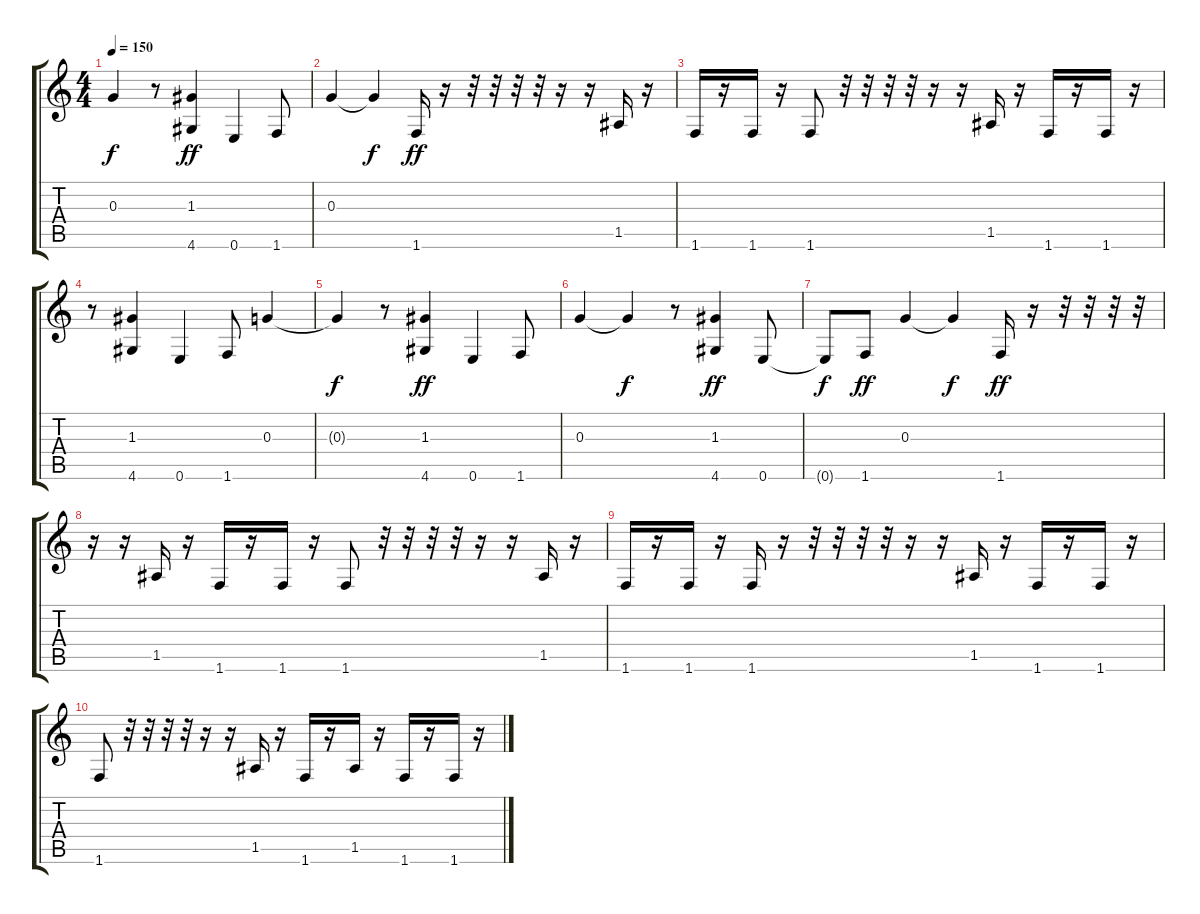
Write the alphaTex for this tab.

\track "" {instrument distortionguitar}
\staff {score tabs}
\tuning (E4 B3 G3 D3 A2 E2) {hide}
\ts (4 4)
\tempo 150
\clef g2
\ks c
0.3{t}.4{dy f} r.8 (1.3 4.6).4{dy ff} 0.6.4 1.6.8 |
0.3.4 0.3{t}.4{dy f} 1.6.16{dy ff} r.16 r.32 r.32 r.32 r.32 r.16 r.16 1.5.16 r.16 |
1.6.16 r.16 1.6.16 r.16 1.6.8 r.32 r.32 r.32 r.32 r.16 r.16 1.5.16 r.16 1.6.16 r.16 1.6.16 r.16 |
r.8 (1.3 4.6).4 0.6.4 1.6.8 0.3.4 |
0.3{t}.4{dy f} r.8 (1.3 4.6).4{dy ff} 0.6.4 1.6.8 |
0.3.4 0.3{t}.4{dy f} r.8 (1.3 4.6).4{dy ff} 0.6.8 |
0.6{t}.8{dy f} 1.6.8{dy ff} 0.3.4 0.3{t}.4{dy f} 1.6.16{dy ff} r.16 r.32 r.32 r.32 r.32 |
r.16 r.16 1.5.16 r.16 1.6.16 r.16 1.6.16 r.16 1.6.8 r.32 r.32 r.32 r.32 r.16 r.16 1.5.16 r.16 |
1.6.16 r.16 1.6.16 r.16 1.6.16 r.16 r.32 r.32 r.32 r.32 r.16 r.16 1.5.16 r.16 1.6.16 r.16 1.6.16 r.16 |
1.6.8 r.32 r.32 r.32 r.32 r.16 r.16 1.5.16 r.16 1.6.16 r.16 1.5.16 r.16 1.6.16 r.16 1.6.16 r.16
